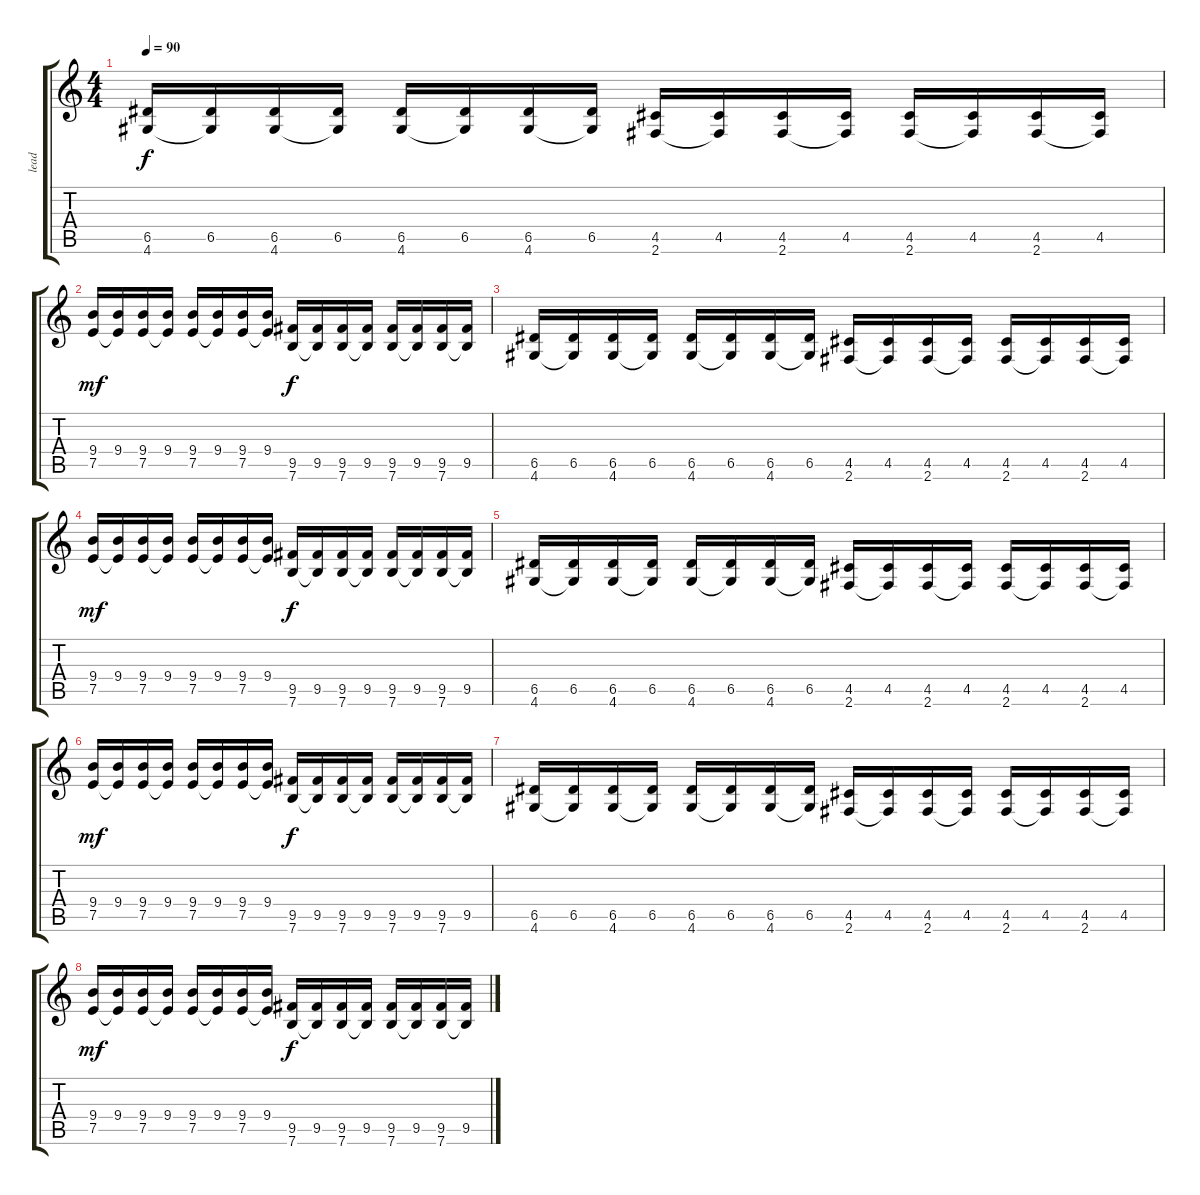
\track ("lead" "lead") {instrument distortionguitar}
\staff {score tabs}
\tuning (E4 B3 G3 D3 A2 E2) {hide}
\ts (4 4)
\tempo 90
\clef g2
\ks c
(6.5 4.6).16{dy f} (6.5 4.6{t}).16 (6.5 4.6).16 (6.5 4.6{t}).16 (6.5 4.6).16 (6.5 4.6{t}).16 (6.5 4.6).16 (6.5 4.6{t}).16 (4.5 2.6).16 (4.5 2.6{t}).16 (4.5 2.6).16 (4.5 2.6{t}).16 (4.5 2.6).16 (4.5 2.6{t}).16 (4.5 2.6).16 (4.5 2.6{t}).16 |
(9.4 7.5).16{dy mf} (9.4 7.5{t}).16 (9.4 7.5).16 (9.4 7.5{t}).16 (9.4 7.5).16 (9.4 7.5{t}).16 (9.4 7.5).16 (9.4 7.5{t}).16 (9.5 7.6).16{dy f} (9.5 7.6{t}).16 (9.5 7.6).16 (9.5 7.6{t}).16 (9.5 7.6).16 (9.5 7.6{t}).16 (9.5 7.6).16 (9.5 7.6{t}).16 |
(6.5 4.6).16 (6.5 4.6{t}).16 (6.5 4.6).16 (6.5 4.6{t}).16 (6.5 4.6).16 (6.5 4.6{t}).16 (6.5 4.6).16 (6.5 4.6{t}).16 (4.5 2.6).16 (4.5 2.6{t}).16 (4.5 2.6).16 (4.5 2.6{t}).16 (4.5 2.6).16 (4.5 2.6{t}).16 (4.5 2.6).16 (4.5 2.6{t}).16 |
(9.4 7.5).16{dy mf} (9.4 7.5{t}).16 (9.4 7.5).16 (9.4 7.5{t}).16 (9.4 7.5).16 (9.4 7.5{t}).16 (9.4 7.5).16 (9.4 7.5{t}).16 (9.5 7.6).16{dy f} (9.5 7.6{t}).16 (9.5 7.6).16 (9.5 7.6{t}).16 (9.5 7.6).16 (9.5 7.6{t}).16 (9.5 7.6).16 (9.5 7.6{t}).16 |
(6.5 4.6).16 (6.5 4.6{t}).16 (6.5 4.6).16 (6.5 4.6{t}).16 (6.5 4.6).16 (6.5 4.6{t}).16 (6.5 4.6).16 (6.5 4.6{t}).16 (4.5 2.6).16 (4.5 2.6{t}).16 (4.5 2.6).16 (4.5 2.6{t}).16 (4.5 2.6).16 (4.5 2.6{t}).16 (4.5 2.6).16 (4.5 2.6{t}).16 |
(9.4 7.5).16{dy mf} (9.4 7.5{t}).16 (9.4 7.5).16 (9.4 7.5{t}).16 (9.4 7.5).16 (9.4 7.5{t}).16 (9.4 7.5).16 (9.4 7.5{t}).16 (9.5 7.6).16{dy f} (9.5 7.6{t}).16 (9.5 7.6).16 (9.5 7.6{t}).16 (9.5 7.6).16 (9.5 7.6{t}).16 (9.5 7.6).16 (9.5 7.6{t}).16 |
(6.5 4.6).16 (6.5 4.6{t}).16 (6.5 4.6).16 (6.5 4.6{t}).16 (6.5 4.6).16 (6.5 4.6{t}).16 (6.5 4.6).16 (6.5 4.6{t}).16 (4.5 2.6).16 (4.5 2.6{t}).16 (4.5 2.6).16 (4.5 2.6{t}).16 (4.5 2.6).16 (4.5 2.6{t}).16 (4.5 2.6).16 (4.5 2.6{t}).16 |
(9.4 7.5).16{dy mf} (9.4 7.5{t}).16 (9.4 7.5).16 (9.4 7.5{t}).16 (9.4 7.5).16 (9.4 7.5{t}).16 (9.4 7.5).16 (9.4 7.5{t}).16 (9.5 7.6).16{dy f} (9.5 7.6{t}).16 (9.5 7.6).16 (9.5 7.6{t}).16 (9.5 7.6).16 (9.5 7.6{t}).16 (9.5 7.6).16 (9.5 7.6{t}).16
